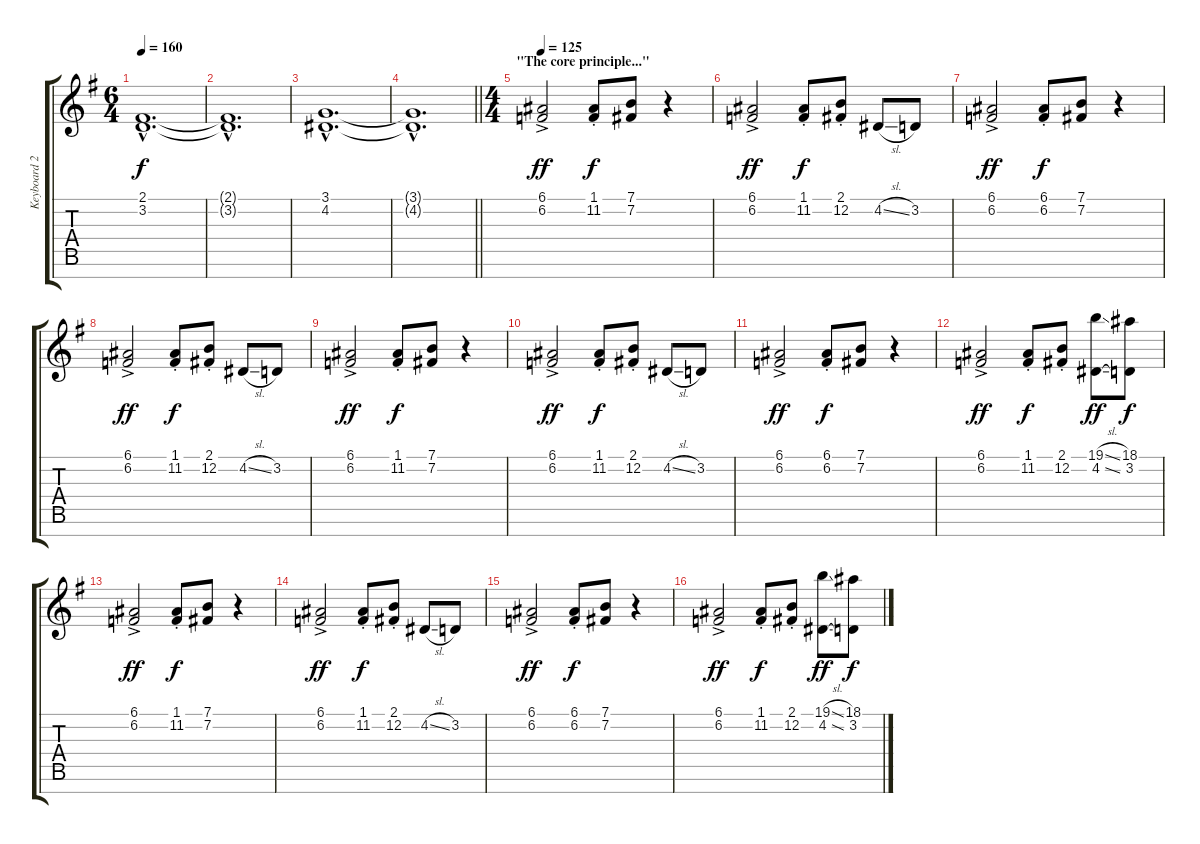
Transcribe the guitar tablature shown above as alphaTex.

\track ("Keyboard 2 - Brat/Shagrath" "Keyboard 2") {instrument stringensemble1}
\staff {score tabs}
\tuning (E4 B3 G3 D3 A2 E2 B1) {hide}
\ts (6 4)
\tempo 160
\clef g2
\ks g
(2.1{hac} 3.2{hac}).1{d dy f} |
(2.1{hac t} 3.2{hac t}).1{d} |
(3.1{hac} 4.2{hac}).1{d} |
\barLineRight lightlight
(3.1{hac t} 4.2{hac t}).1{d} |
\ts (4 4)
\section ("" "\"The core principle...\"")
\tempo 125
(6.1{ac} 6.2{ac}).2{dy ff} (1.1 11.2{st}).8{dy f} (7.1 7.2).8 r.4 |
(6.1{ac} 6.2{ac}).2{dy ff} (1.1{st} 11.2{st}).8{dy f} (2.1{st} 12.2{st}).8 4.2{sl}.8 3.2.8 |
(6.1{ac} 6.2{ac}).2{dy ff} (6.1{st} 6.2).8{dy f} (7.1 7.2).8 r.4 |
(6.1{ac} 6.2{ac}).2{dy ff} (1.1{st} 11.2).8{dy f} (2.1{st} 12.2).8 4.2{sl}.8 3.2.8 |
(6.1{ac} 6.2{ac}).2{dy ff balance 11} (1.1 11.2{st}).8{dy f} (7.1 7.2).8 r.4 |
(6.1{ac} 6.2{ac}).2{dy ff} (1.1{st} 11.2{st}).8{dy f} (2.1{st} 12.2{st}).8 4.2{sl}.8 3.2.8 |
(6.1{ac} 6.2{ac}).2{dy ff} (6.1{st} 6.2).8{dy f} (7.1 7.2).8 r.4 |
(6.1{ac} 6.2{ac}).2{dy ff} (1.1{st} 11.2).8{dy f} (2.1{st} 12.2).8 (19.1{sl} 4.2{sl}).8{dy ff} (18.1 3.2).8{dy f} |
(6.1{ac} 6.2{ac}).2{dy ff} (1.1 11.2{st}).8{dy f} (7.1 7.2).8 r.4 |
(6.1{ac} 6.2{ac}).2{dy ff} (1.1{st} 11.2{st}).8{dy f} (2.1{st} 12.2{st}).8 4.2{sl}.8 3.2.8 |
(6.1{ac} 6.2{ac}).2{dy ff} (6.1{st} 6.2).8{dy f} (7.1 7.2).8 r.4 |
(6.1{ac} 6.2{ac}).2{dy ff} (1.1{st} 11.2).8{dy f} (2.1{st} 12.2).8 (19.1{sl} 4.2{sl}).8{dy ff} (18.1 3.2).8{dy f}
